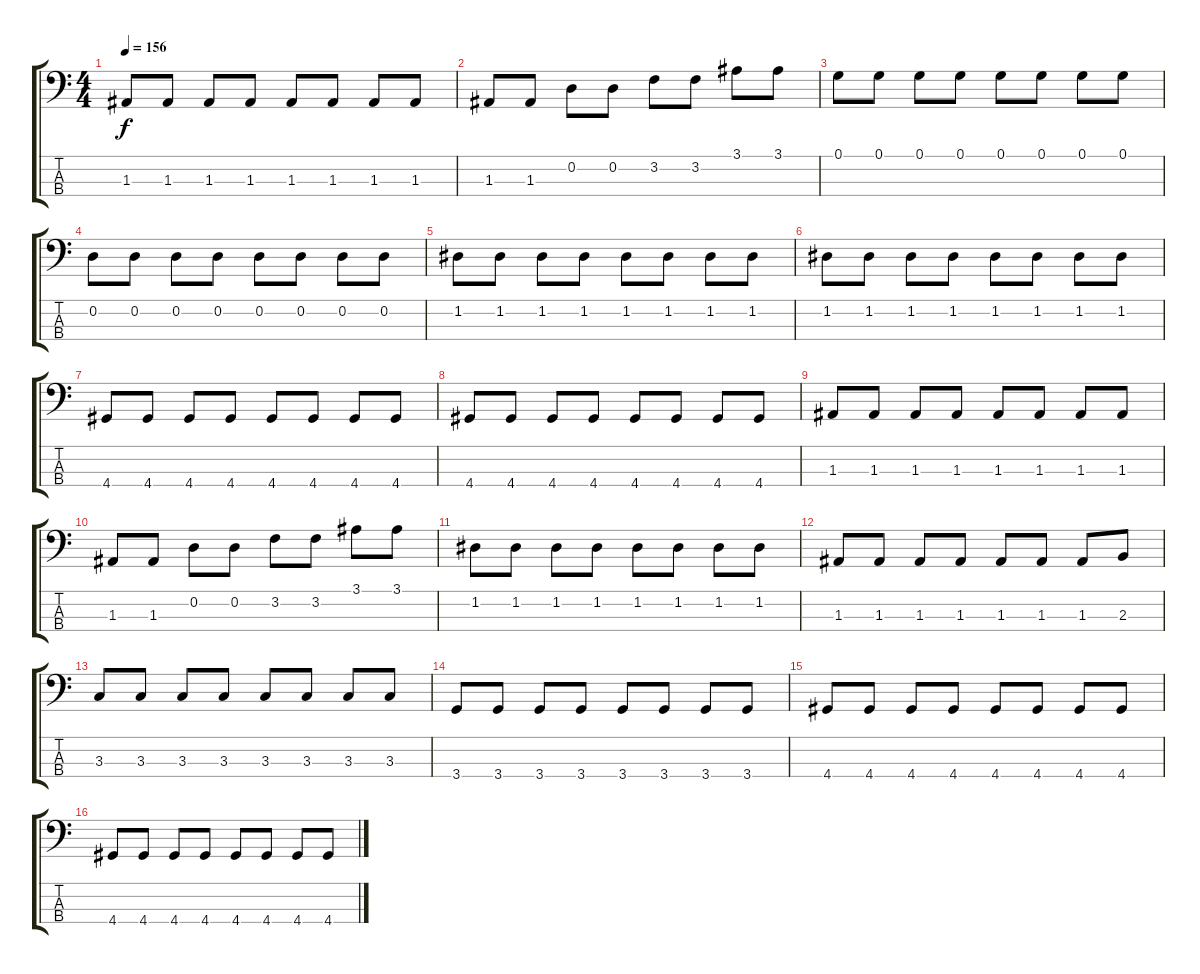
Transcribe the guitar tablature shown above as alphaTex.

\track "" {instrument electricbasspick}
\staff {score tabs}
\tuning (G2 D2 A1 E1) {hide}
\ts (4 4)
\tempo 156
\clef f4
\ks c
1.3.8{dy f} 1.3.8 1.3.8 1.3.8 1.3.8 1.3.8 1.3.8 1.3.8 |
1.3.8 1.3.8 0.2.8 0.2.8 3.2.8 3.2.8 3.1.8 3.1.8 |
0.1.8 0.1.8 0.1.8 0.1.8 0.1.8 0.1.8 0.1.8 0.1.8 |
0.2.8 0.2.8 0.2.8 0.2.8 0.2.8 0.2.8 0.2.8 0.2.8 |
1.2.8 1.2.8 1.2.8 1.2.8 1.2.8 1.2.8 1.2.8 1.2.8 |
1.2.8 1.2.8 1.2.8 1.2.8 1.2.8 1.2.8 1.2.8 1.2.8 |
4.4.8 4.4.8 4.4.8 4.4.8 4.4.8 4.4.8 4.4.8 4.4.8 |
4.4.8 4.4.8 4.4.8 4.4.8 4.4.8 4.4.8 4.4.8 4.4.8 |
1.3.8 1.3.8 1.3.8 1.3.8 1.3.8 1.3.8 1.3.8 1.3.8 |
1.3.8 1.3.8 0.2.8 0.2.8 3.2.8 3.2.8 3.1.8 3.1.8 |
1.2.8 1.2.8 1.2.8 1.2.8 1.2.8 1.2.8 1.2.8 1.2.8 |
1.3.8 1.3.8 1.3.8 1.3.8 1.3.8 1.3.8 1.3.8 2.3.8 |
3.3.8 3.3.8 3.3.8 3.3.8 3.3.8 3.3.8 3.3.8 3.3.8 |
3.4.8 3.4.8 3.4.8 3.4.8 3.4.8 3.4.8 3.4.8 3.4.8 |
4.4.8 4.4.8 4.4.8 4.4.8 4.4.8 4.4.8 4.4.8 4.4.8 |
4.4.8 4.4.8 4.4.8 4.4.8 4.4.8 4.4.8 4.4.8 4.4.8
